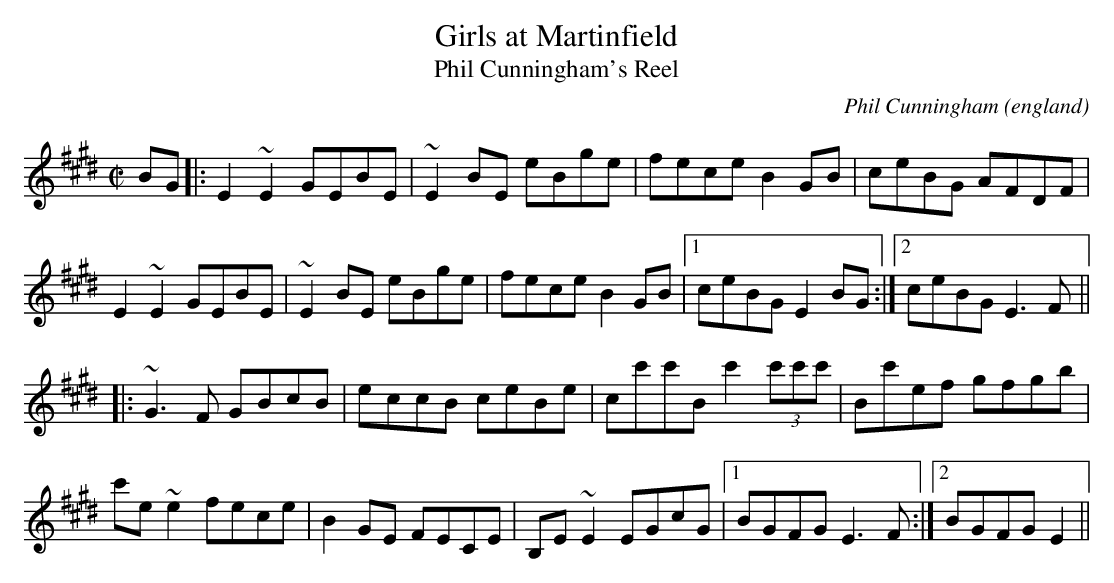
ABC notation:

X:1
T:Girls at Martinfield
T:Phil Cunningham's Reel
O:england
C:Phil Cunningham
M:C|
K:E
BG|:E2~E2 GEBE|~E2BE eBge|fece B2GB|ceBG AFDF|
E2~E2 GEBE|~E2BE eBge|fece B2GB|1 ceBG E2BG:|2 ceBG E3F||
|:~G3F GBcB|eccB ceBe|cc'c'B c'2 (3c'c'c'|Bc'ef gfgb|
c'e~e2 fece|B2GE FECE|B,E~E2 EGcG|1 BGFG E3F:|2 BGFG E2||
